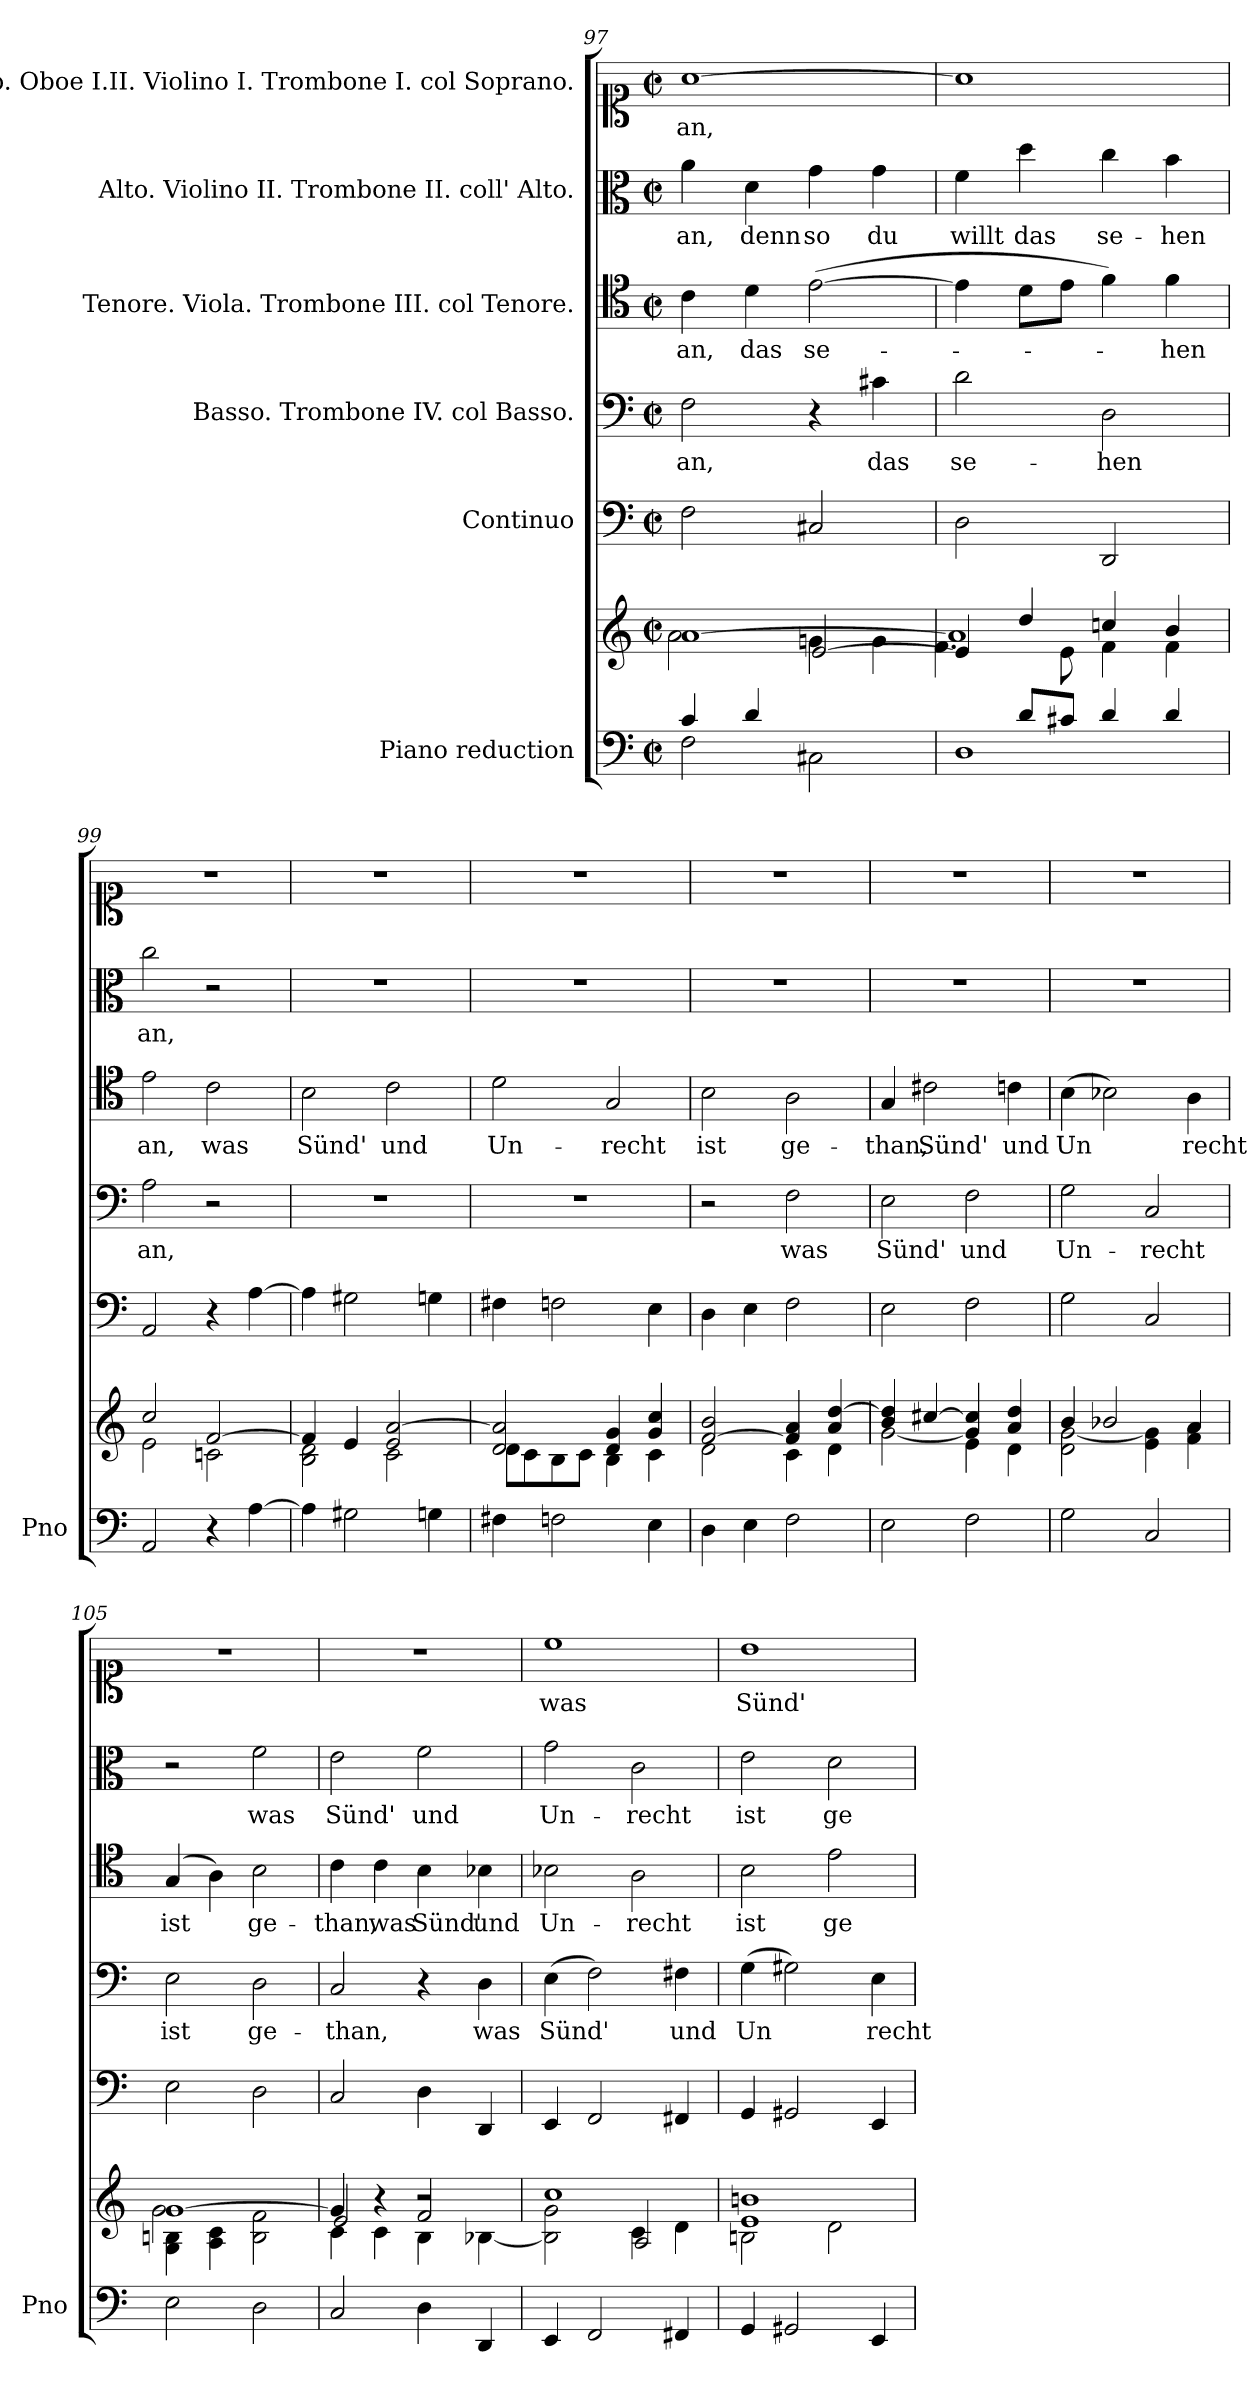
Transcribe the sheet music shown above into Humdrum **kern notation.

**kern	**kern	**kern	**kern	**text	**kern	**text	**kern	**text	**kern	**text
*part6	*part6	*part5	*part4	*part4	*part3	*part3	*part2	*part2	*part1	*part1
*staff7	*staff6	*staff5	*staff4	*staff4	*staff3	*staff3	*staff2	*staff2	*staff1	*staff1
*I"Piano reduction	*	*I"Continuo	*I"Basso. Trombone IV. col Basso.	*	*I"Tenore. Viola. Trombone III. col Tenore.	*	*I"Alto. Violino II. Trombone II. coll' Alto.	*	*I"Soprano. Oboe I.II. Violino I. Trombone I. col Soprano.	*
*I'Pno	*	*	*	*	*	*	*	*	*	*
*clefF4	*clefG2	*clefF4	*clefF4	*	*clefC4	*	*clefC3	*	*clefC1	*
*k[]	*k[]	*k[]	*k[]	*	*k[]	*	*k[]	*	*k[]	*
*M2/2	*M2/2	*M2/2	*M2/2	*	*M2/2	*	*M2/2	*	*M2/2	*
*met(c|)	*met(c|)	*met(c|)	*met(c|)	*	*met(c|)	*	*met(c|)	*	*met(c|)	*
=97	=97	=97	=97	=97	=97	=97	=97	=97	=97	=97
*^	*^	*	*	*	*	*	*	*	*	*
*	*	*	*^	*	*	*	*	*	*	*	*	*
!	!	!	!	!	!	!	!LO:LY:b	!	!LO:LY:b	!	!LO:LY:b	!	!LO:LY:b
4c/	2F\	[1a	2a\	2ryy	2F\	2F\	an,	4c\	an,	4a\	an,	[1a	an,
!	!	!	!	!	!	!	!	!	!LO:LY:b	!	!LO:LY:b	!	!
4d/	.	.	.	.	.	.	.	4d\	das	4d\	denn	.	.
!	!	!	!	!	!	!	!	!	!LO:LY:b	!	!LO:LY:b	!	!
2ryy	2C#X\	.	4gn\	[<2e/	2C#X/	4r	.	([2e\	se-	4g\	so	.	.
!	!	!	!	!	!	!	!LO:LY:b	!	!	!	!LO:LY:b	!	!
.	.	.	4g\	.	.	4c#X\	das	.	.	4g\	du	.	.
=98	=98	=98	=98	=98	=98	=98	=98	=98	=98	=98	=98	=98	=98
!	!	!	!	!	!	!	!LO:LY:b	!	!	!	!LO:LY:b	!	!
4ryy	1D	4e/]	4.f\	1a]	2D\	2d\	se-	4e\]	.	4f\	willt	1a]	.
!	!	!	!	!	!	!	!	!	!	!	!LO:LY:b	!	!
8d/L	.	4dd/	.	.	.	.	.	8d\L	.	4dd\	das	.	.
8c#X/J	.	.	8e\	.	.	.	.	8e\J	.	.	.	.	.
!	!	!	!	!	!	!	!LO:LY:b	!	!	!	!LO:LY:b	!	!
4d/	.	4ccn/	4f\	.	2DD/	2D\	hen	4f\)	.	4cc\	se-	.	.
!	!	!	!	!	!	!	!	!	!LO:LY:b	!	!LO:LY:b	!	!
4d/	.	4b/	4f\	.	.	.	.	4f\	hen	4b\	hen	.	.
*v	*v	*	*	*	*	*	*	*	*	*	*	*	*
*	*	*v	*v	*	*	*	*	*	*	*	*	*
=99	=99	=99	=99	=99	=99	=99	=99	=99	=99	=99	=99
!	!	!	!	!	!LO:LY:b	!	!LO:LY:b	!	!LO:LY:b	!	!
2AA/	2cc/	2e\	2AA/	2A\	an,	2e\	an,	2cc\	an,	1r	.
!	!	!	!	!	!	!	!LO:LY:b	!	!	!	!
4r	[2f/	2cn\	4r	2r	.	2c\	was	2r	.	.	.
[4A\	.	.	[4A\	.	.	.	.	.	.	.	.
=100	=100	=100	=100	=100	=100	=100	=100	=100	=100	=100	=100
!	!	!	!	!	!	!	!LO:LY:b	!	!	!	!
4A\]	4f/]	2B\ 2d\	4A\]	1r	.	2B\	Sünd'	1r	.	1r	.
2G#X\	4e/	.	2G#X\	.	.	.	.	.	.	.	.
!	!	!	!	!	!	!	!LO:LY:b	!	!	!	!
.	2e/ [2a/	2c\	.	.	.	2c\	und	.	.	.	.
4Gn\	.	.	4Gn\	.	.	.	.	.	.	.	.
!!LO:PB:g=z
=101	=101	=101	=101	=101	=101	=101	=101	=101	=101	=101	=101
!	!	!	!	!	!	!	!LO:LY:b	!	!	!	!
4F#X\	2d/ 2a/]	8d\L	4F#X\	1r	.	2d\	Un-	1r	.	1r	.
.	.	8c\	.	.	.	.	.	.	.	.	.
2Fn\	.	8B\	2Fn\	.	.	.	.	.	.	.	.
.	.	8c\J	.	.	.	.	.	.	.	.	.
!	!	!	!	!	!	!	!LO:LY:b	!	!	!	!
.	4d/ 4g/	4B\	.	.	.	2G/	recht	.	.	.	.
4E\	4g/ 4cc/	4c\	4E\	.	.	.	.	.	.	.	.
=102	=102	=102	=102	=102	=102	=102	=102	=102	=102	=102	=102
!	!	!	!	!	!	!	!LO:LY:b	!	!	!	!
4D\	[2f/ 2b/	2d\	4D\	2r	.	2B\	ist	1r	.	1r	.
4E\	.	.	4E\	.	.	.	.	.	.	.	.
!	!	!	!	!	!LO:LY:b	!	!LO:LY:b	!	!	!	!
2F\	4f/] 4a/	4c\	2F\	2F\	was	2A\	ge-	.	.	.	.
.	4a/ [4dd/	4d\	.	.	.	.	.	.	.	.	.
=103	=103	=103	=103	=103	=103	=103	=103	=103	=103	=103	=103
!	!	!	!	!	!LO:LY:b	!	!LO:LY:b	!	!	!	!
2E\	4b/ 4dd/]	[2g\	2E\	2E\	Sünd'	4G/	than,	1r	.	1r	.
!	!	!	!	!	!	!	!LO:LY:b	!	!	!	!
.	[4cc#X/	.	.	.	.	2c#X\	Sünd'	.	.	.	.
!	!	!	!	!	!LO:LY:b	!	!	!	!	!	!
2F\	4g/] 4cc#/]	4e\	2F\	2F\	und	.	.	.	.	.	.
!	!	!	!	!	!	!	!LO:LY:b	!	!	!	!
.	4a/ 4dd/	4d\	.	.	.	4cn\	und	.	.	.	.
=104	=104	=104	=104	=104	=104	=104	=104	=104	=104	=104	=104
!	!	!	!	!	!LO:LY:b	!	!LO:LY:b	!	!	!	!
2G\	4b/	2d\ [2g\	2G\	2G\	Un-	(4B\	Un	1r	.	1r	.
.	2b-X/	.	.	.	.	2B-X\)	.	.	.	.	.
!	!	!	!	!	!LO:LY:b	!	!	!	!	!	!
2C/	.	4e\ 4g\]	2C/	2C/	recht	.	.	.	.	.	.
!	!	!	!	!	!	!	!LO:LY:b	!	!	!	!
.	4a/	4f\ 4a\	.	.	.	4A\	recht	.	.	.	.
=105	=105	=105	=105	=105	=105	=105	=105	=105	=105	=105	=105
*	*	*^	*	*	*	*	*	*	*	*	*
!	!	!	!	!	!	!LO:LY:b	!	!LO:LY:b	!	!	!	!
2E\	[1g	2g\	4G\ 4Bn\	2E\	2E\	ist	(4G/	ist	2r	.	1r	.
.	.	.	4A\ 4c\	.	.	.	4A\)	.	.	.	.	.
!	!	!	!	!	!	!LO:LY:b	!	!LO:LY:b	!	!LO:LY:b	!	!
2D\	.	2B\ 2f\	2ryy	2D\	2D\	ge-	2B\	ge-	2f\	was	.	.
=106	=106	=106	=106	=106	=106	=106	=106	=106	=106	=106	=106	=106
!	!	!	!	!	!	!LO:LY:b	!	!LO:LY:b	!	!LO:LY:b	!	!
2C/	4g/]	4c\	2e/	2C/	2C/	than,	4c\	than,	2e\	Sünd'	1r	.
!	!	!	!	!	!	!	!	!LO:LY:b	!	!	!	!
.	4r	4c\	.	.	.	.	4c\	was	.	.	.	.
!	!	!	!	!	!	!	!	!LO:LY:b	!	!LO:LY:b	!	!
4D\	2r	4B\	2f/	4D\	4r	.	4B\	Sünd'	2f\	und	.	.
!	!	!	!	!	!	!LO:LY:b	!	!LO:LY:b	!	!	!	!
4DD/	.	[4B-X\	.	4DD/	4D\	was	4B-X\	und	.	.	.	.
=107	=107	=107	=107	=107	=107	=107	=107	=107	=107	=107	=107	=107
!	!	!	!	!	!	!LO:LY:b	!	!LO:LY:b	!	!LO:LY:b	!	!LO:LY:b
4EE/	1cc	2B-\] 2g\	2ryy	4EE/	(4E\	Sünd'	2B-X\	Un-	2g\	Un-	1cc	was
2FF/	.	.	.	2FF/	2F\)	.	.	.	.	.	.	.
!	!	!	!	!	!	!	!	!LO:LY:b	!	!LO:LY:b	!	!
.	.	4c\	2A/	.	.	.	2A\	recht	2c\	recht	.	.
!	!	!	!	!	!	!LO:LY:b	!	!	!	!	!	!
4FF#X/	.	4d\	.	4FF#X/	4F#X\	und	.	.	.	.	.	.
*	*	*v	*v	*	*	*	*	*	*	*	*	*
=108	=108	=108	=108	=108	=108	=108	=108	=108	=108	=108	=108
!	!	!	!	!	!LO:LY:b	!	!LO:LY:b	!	!LO:LY:b	!	!LO:LY:b
4GG/	1e 1bn	2Bn\	4GG/	(4G\	Un	2B\	ist	2e\	ist	1b	Sünd'
2GG#X/	.	.	2GG#X/	2G#X\)	.	.	.	.	.	.	.
!	!	!	!	!	!	!	!LO:LY:b	!	!LO:LY:b	!	!
.	.	2d\	.	.	.	2e\	ge-	2d\	ge-	.	.
!	!	!	!	!	!LO:LY:b	!	!	!	!	!	!
4EE/	.	.	4EE/	4E\	recht	.	.	.	.	.	.
*	*v	*v	*	*	*	*	*	*	*	*	*
=	=	=	=	=	=	=	=	=	=	=
*-	*-	*-	*-	*-	*-	*-	*-	*-	*-	*-
